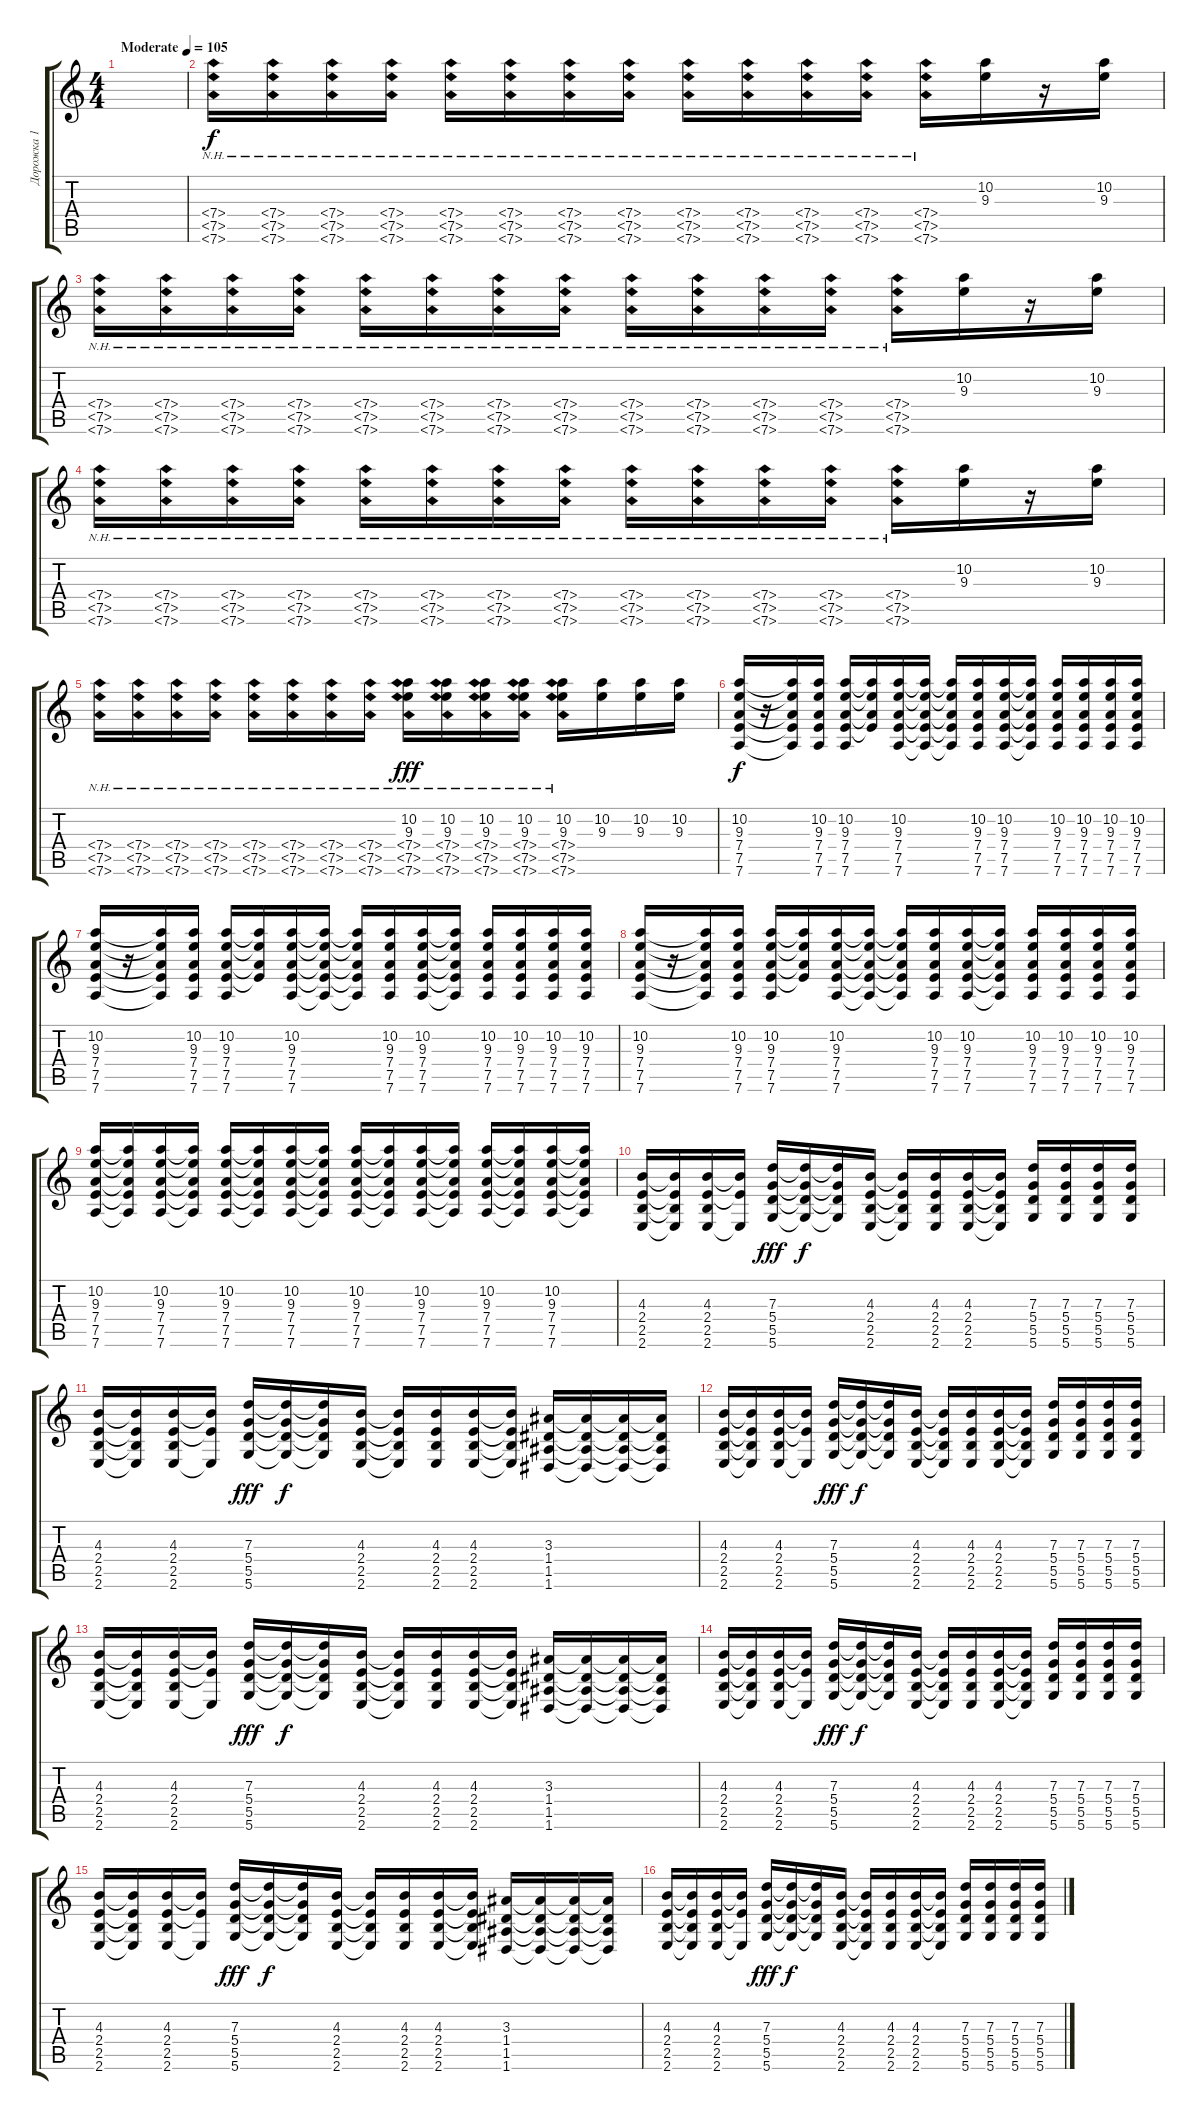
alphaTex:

\track ("Дорожка 1" "Дорожка 1") {instrument acousticguitarsteel}
\staff {score tabs}
\tuning (E4 B3 G3 D3 A2 D2) {hide}
\ts (4 4)
\tempo (105 "Moderate")
\clef g2
\ks c
|
(7.4{nh} 7.5{nh} 7.6{nh}).16 (7.4{nh} 7.5{nh} 7.6{nh}).16 (7.4{nh} 7.5{nh} 7.6{nh}).16 (7.4{nh} 7.5{nh} 7.6{nh}).16 (7.4{nh} 7.5{nh} 7.6{nh}).16 (7.4{nh} 7.5{nh} 7.6{nh}).16 (7.4{nh} 7.5{nh} 7.6{nh}).16 (7.4{nh} 7.5{nh} 7.6{nh}).16 (7.4{nh} 7.5{nh} 7.6{nh}).16 (7.4{nh} 7.5{nh} 7.6{nh}).16 (7.4{nh} 7.5{nh} 7.6{nh}).16 (7.4{nh} 7.5{nh} 7.6{nh}).16 (7.4{nh} 7.5{nh} 7.6{nh}).16 (10.2 9.3).16 r.16 (10.2 9.3).16 |
(7.4{nh} 7.5{nh} 7.6{nh}).16 (7.4{nh} 7.5{nh} 7.6{nh}).16 (7.4{nh} 7.5{nh} 7.6{nh}).16 (7.4{nh} 7.5{nh} 7.6{nh}).16 (7.4{nh} 7.5{nh} 7.6{nh}).16 (7.4{nh} 7.5{nh} 7.6{nh}).16 (7.4{nh} 7.5{nh} 7.6{nh}).16 (7.4{nh} 7.5{nh} 7.6{nh}).16 (7.4{nh} 7.5{nh} 7.6{nh}).16 (7.4{nh} 7.5{nh} 7.6{nh}).16 (7.4{nh} 7.5{nh} 7.6{nh}).16 (7.4{nh} 7.5{nh} 7.6{nh}).16 (7.4{nh} 7.5{nh} 7.6{nh}).16 (10.2 9.3).16 r.16 (10.2 9.3).16 |
(7.4{nh} 7.5{nh} 7.6{nh}).16 (7.4{nh} 7.5{nh} 7.6{nh}).16 (7.4{nh} 7.5{nh} 7.6{nh}).16 (7.4{nh} 7.5{nh} 7.6{nh}).16 (7.4{nh} 7.5{nh} 7.6{nh}).16 (7.4{nh} 7.5{nh} 7.6{nh}).16 (7.4{nh} 7.5{nh} 7.6{nh}).16 (7.4{nh} 7.5{nh} 7.6{nh}).16 (7.4{nh} 7.5{nh} 7.6{nh}).16 (7.4{nh} 7.5{nh} 7.6{nh}).16 (7.4{nh} 7.5{nh} 7.6{nh}).16 (7.4{nh} 7.5{nh} 7.6{nh}).16 (7.4{nh} 7.5{nh} 7.6{nh}).16 (10.2 9.3).16 r.16 (10.2 9.3).16 |
(7.4{nh} 7.5{nh} 7.6{nh}).16 (7.4{nh} 7.5{nh} 7.6{nh}).16 (7.4{nh} 7.5{nh} 7.6{nh}).16 (7.4{nh} 7.5{nh} 7.6{nh}).16 (7.4{nh} 7.5{nh} 7.6{nh}).16 (7.4{nh} 7.5{nh} 7.6{nh}).16 (7.4{nh} 7.5{nh} 7.6{nh}).16 (7.4{nh} 7.5{nh} 7.6{nh}).16 (10.2 9.3 7.4{nh} 7.5{nh} 7.6{nh}).16{dy fff} (10.2 9.3 7.4{nh} 7.5{nh} 7.6{nh}).16 (10.2 9.3 7.4{nh} 7.5{nh} 7.6{nh}).16 (10.2 9.3 7.4{nh} 7.5{nh} 7.6{nh}).16 (10.2 9.3 7.4{nh} 7.5{nh} 7.6{nh}).16 (10.2 9.3).16 (10.2 9.3).16 (10.2 9.3).16 |
(10.2 9.3 7.4 7.5 7.6).16{dy f} r.16 (10.2{t} 9.3{t} 7.4{t} 7.5{t} 7.6{t}).16 (10.2 9.3 7.4 7.5 7.6).16 (10.2 9.3 7.4 7.5 7.6).16 (10.2{t} 9.3{t} 7.4{t} 7.5{t}).16 (10.2 9.3 7.4 7.5 7.6).16 (10.2{t} 9.3{t} 7.4{t} 7.5{t} 7.6{t}).16 (10.2{t} 9.3{t} 7.4{t} 7.5{t} 7.6{t}).16 (10.2 9.3 7.4 7.5 7.6).16 (10.2 9.3 7.4 7.5 7.6).16 (10.2{t} 9.3{t} 7.4{t} 7.5{t} 7.6{t}).16 (10.2 9.3 7.4 7.5 7.6).16 (10.2 9.3 7.4 7.5 7.6).16 (10.2 9.3 7.4 7.5 7.6).16 (10.2 9.3 7.4 7.5 7.6).16 |
(10.2 9.3 7.4 7.5 7.6).16 r.16 (10.2{t} 9.3{t} 7.4{t} 7.5{t} 7.6{t}).16 (10.2 9.3 7.4 7.5 7.6).16 (10.2 9.3 7.4 7.5 7.6).16 (10.2{t} 9.3{t} 7.4{t} 7.5{t}).16 (10.2 9.3 7.4 7.5 7.6).16 (10.2{t} 9.3{t} 7.4{t} 7.5{t} 7.6{t}).16 (10.2{t} 9.3{t} 7.4{t} 7.5{t} 7.6{t}).16 (10.2 9.3 7.4 7.5 7.6).16 (10.2 9.3 7.4 7.5 7.6).16 (10.2{t} 9.3{t} 7.4{t} 7.5{t} 7.6{t}).16 (10.2 9.3 7.4 7.5 7.6).16 (10.2 9.3 7.4 7.5 7.6).16 (10.2 9.3 7.4 7.5 7.6).16 (10.2 9.3 7.4 7.5 7.6).16 |
(10.2 9.3 7.4 7.5 7.6).16 r.16 (10.2{t} 9.3{t} 7.4{t} 7.5{t} 7.6{t}).16 (10.2 9.3 7.4 7.5 7.6).16 (10.2 9.3 7.4 7.5 7.6).16 (10.2{t} 9.3{t} 7.4{t} 7.5{t}).16 (10.2 9.3 7.4 7.5 7.6).16 (10.2{t} 9.3{t} 7.4{t} 7.5{t} 7.6{t}).16 (10.2{t} 9.3{t} 7.4{t} 7.5{t} 7.6{t}).16 (10.2 9.3 7.4 7.5 7.6).16 (10.2 9.3 7.4 7.5 7.6).16 (10.2{t} 9.3{t} 7.4{t} 7.5{t} 7.6{t}).16 (10.2 9.3 7.4 7.5 7.6).16 (10.2 9.3 7.4 7.5 7.6).16 (10.2 9.3 7.4 7.5 7.6).16 (10.2 9.3 7.4 7.5 7.6).16 |
(10.2 9.3 7.4 7.5 7.6).16 (10.2{t} 9.3{t} 7.4{t} 7.5{t} 7.6{t}).16 (10.2 9.3 7.4 7.5 7.6).16 (10.2{t} 9.3{t} 7.4{t} 7.5{t} 7.6{t}).16 (10.2 9.3 7.4 7.5 7.6).16 (10.2{t} 9.3{t} 7.4{t} 7.5{t} 7.6{t}).16 (10.2 9.3 7.4 7.5 7.6).16 (10.2{t} 9.3{t} 7.4{t} 7.5{t} 7.6{t}).16 (10.2 9.3 7.4 7.5 7.6).16 (10.2{t} 9.3{t} 7.4{t} 7.5{t} 7.6{t}).16 (10.2 9.3 7.4 7.5 7.6).16 (10.2{t} 9.3{t} 7.4{t} 7.5{t} 7.6{t}).16 (10.2 9.3 7.4 7.5 7.6).16 (10.2{t} 9.3{t} 7.4{t} 7.5{t} 7.6{t}).16 (10.2 9.3 7.4 7.5 7.6).16 (10.2{t} 9.3{t} 7.4{t} 7.5{t} 7.6{t}).16 |
(4.3 2.4 2.5 2.6).16 (4.3{t} 2.4{t} 2.5{t} 2.6{t}).16 (4.3 2.4 2.5 2.6).16 (4.3{t} 2.4{t} 2.6{t}).16 (7.3 5.4 5.5 5.6).16{dy fff} (7.3{t} 5.4{t} 5.5{t} 5.6{t}).16{dy f} (7.3{t} 5.4{t} 5.5{t} 5.6{t}).16 (4.3 2.4 2.5 2.6).16 (4.3{t} 2.4{t} 2.5{t} 2.6{t}).16 (4.3 2.4 2.5 2.6).16 (4.3 2.4 2.5 2.6).16 (4.3{t} 2.4{t} 2.5{t} 2.6{t}).16 (7.3 5.4 5.5 5.6).16 (7.3 5.4 5.5 5.6).16 (7.3 5.4 5.5 5.6).16 (7.3 5.4 5.5 5.6).16 |
(4.3 2.4 2.5 2.6).16 (4.3{t} 2.4{t} 2.5{t} 2.6{t}).16 (4.3 2.4 2.5 2.6).16 (4.3{t} 2.4{t} 2.6{t}).16 (7.3 5.4 5.5 5.6).16{dy fff} (7.3{t} 5.4{t} 5.5{t} 5.6{t}).16{dy f} (7.3{t} 5.4{t} 5.5{t} 5.6{t}).16 (4.3 2.4 2.5 2.6).16 (4.3{t} 2.4{t} 2.5{t} 2.6{t}).16 (4.3 2.4 2.5 2.6).16 (4.3 2.4 2.5 2.6).16 (4.3{t} 2.4{t} 2.5{t} 2.6{t}).16 (3.3 1.4 1.5 1.6).16 (3.3{t} 1.4{t} 1.5{t} 1.6{t}).16 (3.3{t} 1.4{t} 1.5{t} 1.6{t}).16 (3.3{t} 1.4{t} 1.5{t} 1.6{t}).16 |
(4.3 2.4 2.5 2.6).16 (4.3{t} 2.4{t} 2.5{t} 2.6{t}).16 (4.3 2.4 2.5 2.6).16 (4.3{t} 2.4{t} 2.6{t}).16 (7.3 5.4 5.5 5.6).16{dy fff} (7.3{t} 5.4{t} 5.5{t} 5.6{t}).16{dy f} (7.3{t} 5.4{t} 5.5{t} 5.6{t}).16 (4.3 2.4 2.5 2.6).16 (4.3{t} 2.4{t} 2.5{t} 2.6{t}).16 (4.3 2.4 2.5 2.6).16 (4.3 2.4 2.5 2.6).16 (4.3{t} 2.4{t} 2.5{t} 2.6{t}).16 (7.3 5.4 5.5 5.6).16 (7.3 5.4 5.5 5.6).16 (7.3 5.4 5.5 5.6).16 (7.3 5.4 5.5 5.6).16 |
(4.3 2.4 2.5 2.6).16 (4.3{t} 2.4{t} 2.5{t} 2.6{t}).16 (4.3 2.4 2.5 2.6).16 (4.3{t} 2.4{t} 2.6{t}).16 (7.3 5.4 5.5 5.6).16{dy fff} (7.3{t} 5.4{t} 5.5{t} 5.6{t}).16{dy f} (7.3{t} 5.4{t} 5.5{t} 5.6{t}).16 (4.3 2.4 2.5 2.6).16 (4.3{t} 2.4{t} 2.5{t} 2.6{t}).16 (4.3 2.4 2.5 2.6).16 (4.3 2.4 2.5 2.6).16 (4.3{t} 2.4{t} 2.5{t} 2.6{t}).16 (3.3 1.4 1.5 1.6).16 (3.3{t} 1.4{t} 1.5{t} 1.6{t}).16 (3.3{t} 1.4{t} 1.5{t} 1.6{t}).16 (3.3{t} 1.4{t} 1.5{t} 1.6{t}).16 |
(4.3 2.4 2.5 2.6).16 (4.3{t} 2.4{t} 2.5{t} 2.6{t}).16 (4.3 2.4 2.5 2.6).16 (4.3{t} 2.4{t} 2.6{t}).16 (7.3 5.4 5.5 5.6).16{dy fff} (7.3{t} 5.4{t} 5.5{t} 5.6{t}).16{dy f} (7.3{t} 5.4{t} 5.5{t} 5.6{t}).16 (4.3 2.4 2.5 2.6).16 (4.3{t} 2.4{t} 2.5{t} 2.6{t}).16 (4.3 2.4 2.5 2.6).16 (4.3 2.4 2.5 2.6).16 (4.3{t} 2.4{t} 2.5{t} 2.6{t}).16 (7.3 5.4 5.5 5.6).16 (7.3 5.4 5.5 5.6).16 (7.3 5.4 5.5 5.6).16 (7.3 5.4 5.5 5.6).16 |
(4.3 2.4 2.5 2.6).16 (4.3{t} 2.4{t} 2.5{t} 2.6{t}).16 (4.3 2.4 2.5 2.6).16 (4.3{t} 2.4{t} 2.6{t}).16 (7.3 5.4 5.5 5.6).16{dy fff} (7.3{t} 5.4{t} 5.5{t} 5.6{t}).16{dy f} (7.3{t} 5.4{t} 5.5{t} 5.6{t}).16 (4.3 2.4 2.5 2.6).16 (4.3{t} 2.4{t} 2.5{t} 2.6{t}).16 (4.3 2.4 2.5 2.6).16 (4.3 2.4 2.5 2.6).16 (4.3{t} 2.4{t} 2.5{t} 2.6{t}).16 (3.3 1.4 1.5 1.6).16 (3.3{t} 1.4{t} 1.5{t} 1.6{t}).16 (3.3{t} 1.4{t} 1.5{t} 1.6{t}).16 (3.3{t} 1.4{t} 1.5{t} 1.6{t}).16 |
(4.3 2.4 2.5 2.6).16 (4.3{t} 2.4{t} 2.5{t} 2.6{t}).16 (4.3 2.4 2.5 2.6).16 (4.3{t} 2.4{t} 2.6{t}).16 (7.3 5.4 5.5 5.6).16{dy fff} (7.3{t} 5.4{t} 5.5{t} 5.6{t}).16{dy f} (7.3{t} 5.4{t} 5.5{t} 5.6{t}).16 (4.3 2.4 2.5 2.6).16 (4.3{t} 2.4{t} 2.5{t} 2.6{t}).16 (4.3 2.4 2.5 2.6).16 (4.3 2.4 2.5 2.6).16 (4.3{t} 2.4{t} 2.5{t} 2.6{t}).16 (7.3 5.4 5.5 5.6).16 (7.3 5.4 5.5 5.6).16 (7.3 5.4 5.5 5.6).16 (7.3 5.4 5.5 5.6).16
